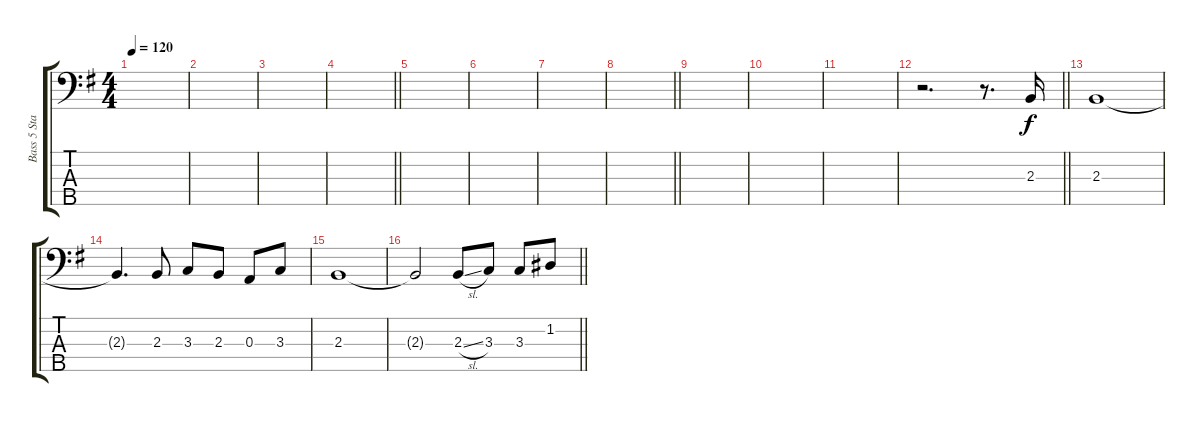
\track ("Bass 5 Standard" "Bass 5 Sta") {instrument electricbassfinger}
\staff {score tabs}
\tuning (G2 D2 A1 E1 B0) {hide}
\ts (4 4)
\tempo 120
\clef f4
\ks eminor
|
|
|
\barLineRight lightlight
|
\section ("" "")
|
|
|
\barLineRight lightlight
|
|
|
|
\barLineRight lightlight
r.2{d} r.8{d} 2.3.16 |
2.3.1 |
2.3{t}.4{d} 2.3.8 3.3.8 2.3.8 0.3.8 3.3.8 |
2.3.1 |
\barLineRight lightlight
2.3{t}.2 2.3{sl}.8 3.3.8 3.3.8 1.2.8
